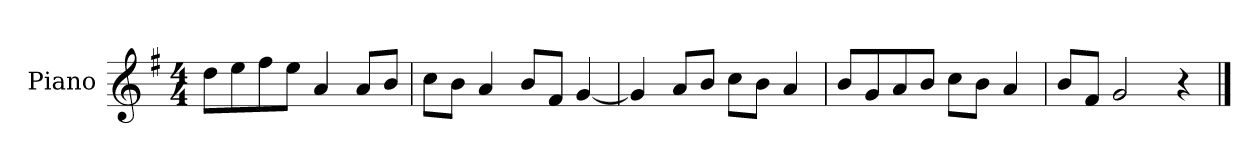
**kern
*part1
*staff1
*I"Piano
*I'P-no
*clefG2
*k[f#]
*M4/4
*MM90
=1
8dd\L
8ee\
8ff#\
8ee\J
4a/
8a/L
8b/J
=2
8cc\L
8b\J
4a/
8b/L
8f#/J
[4g/
=3
4g/]
8a/L
8b/J
8cc\L
8b\J
4a/
=4
8b/L
8g/
8a/
8b/J
8cc\L
8b\J
4a/
=5
8b/L
8f#/J
2g/
4r
==
*-
